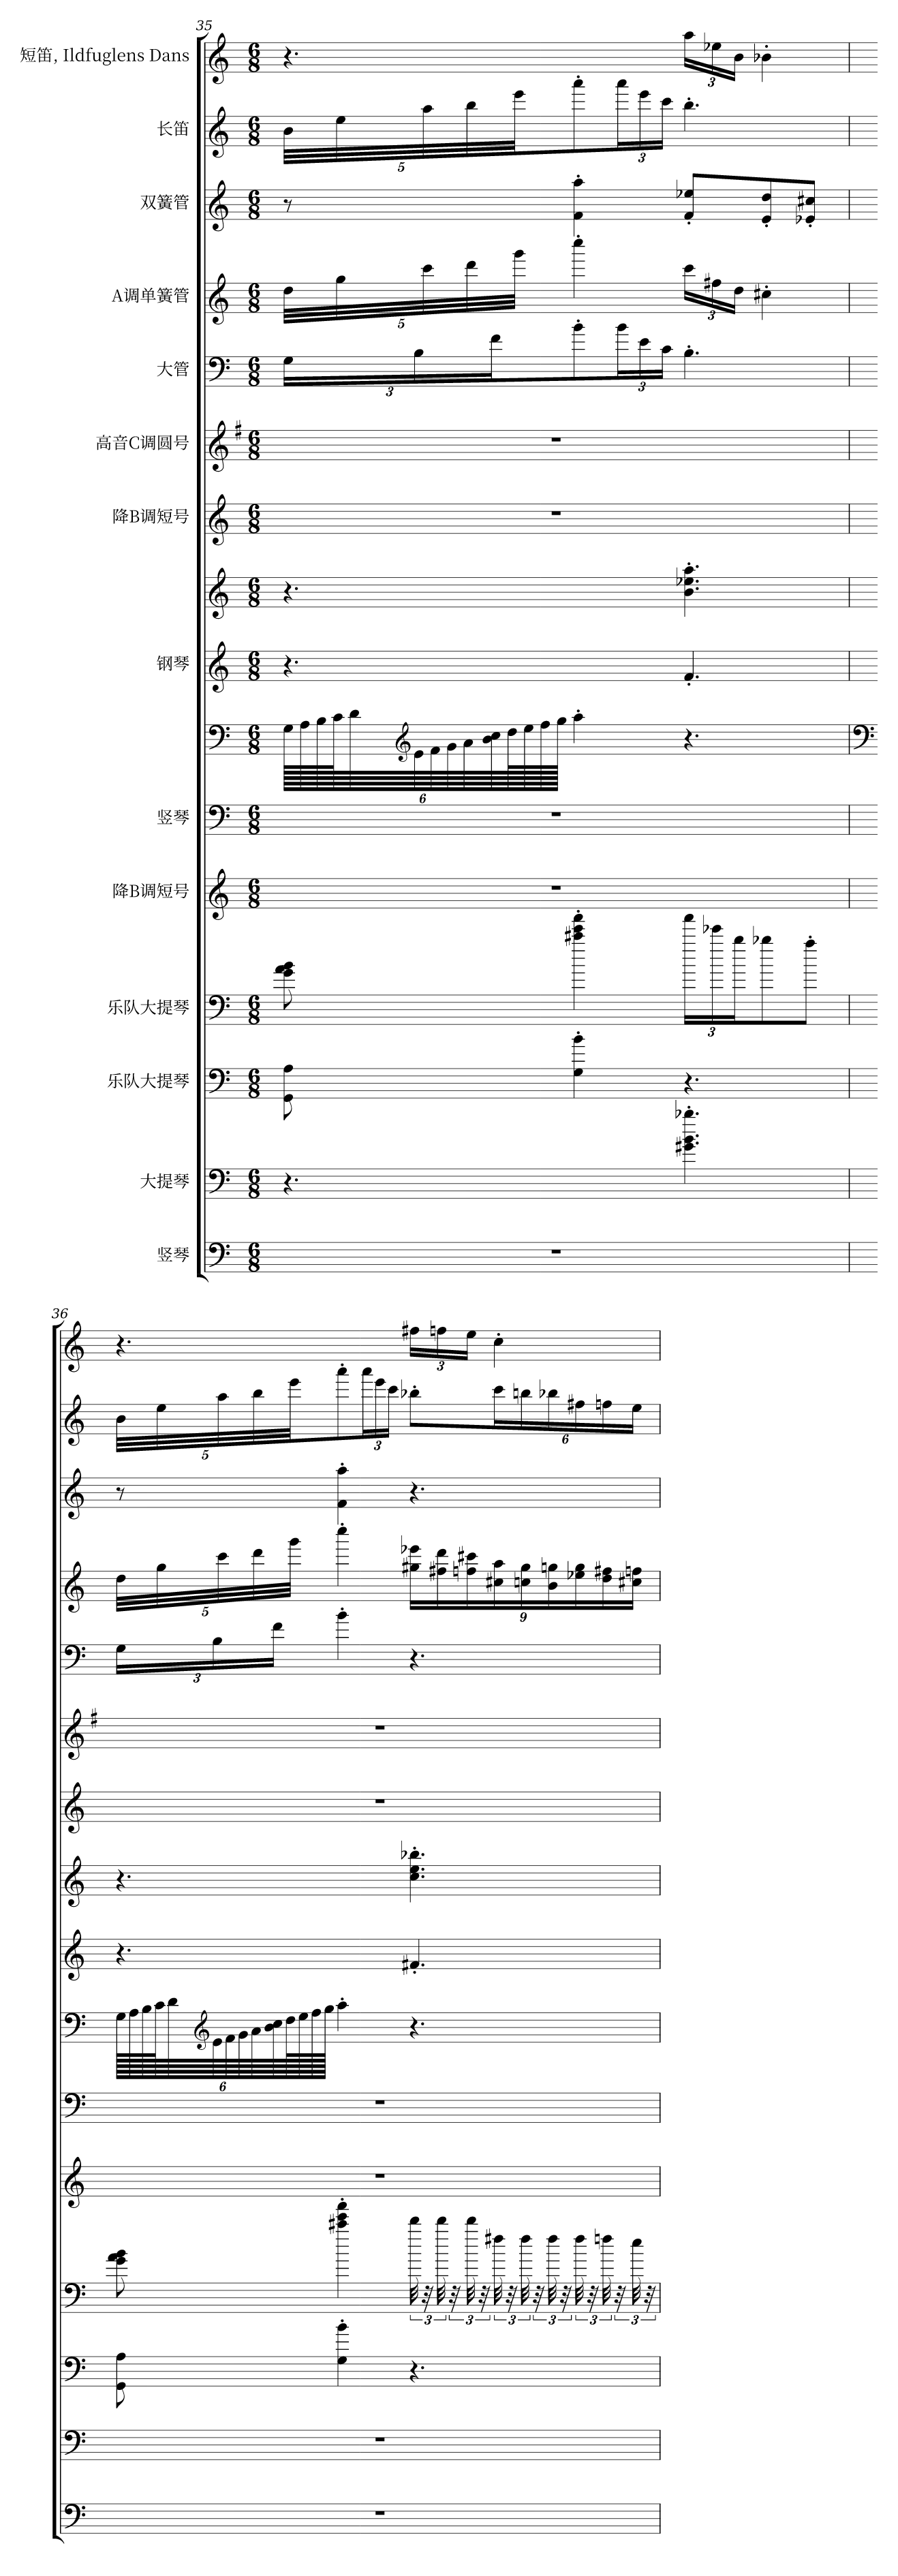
**kern	**kern	**kern	**kern	**kern	**kern	**kern	**kern	**kern	**kern	**kern	**kern	**kern	**kern	**kern	**kern
*part14	*part13	*part12	*part11	*part10	*part9	*part9	*part8	*part8	*part7	*part6	*part5	*part4	*part3	*part2	*part1
*staff16	*staff15	*staff14	*staff13	*staff12	*staff11	*staff10	*staff9	*staff8	*staff7	*staff6	*staff5	*staff4	*staff3	*staff2	*staff1
*I"竖琴	*I"大提琴	*I"乐队大提琴	*I"乐队大提琴	*I"降B调短号	*I"竖琴	*	*I"钢琴	*	*I"降B调短号	*I"高音C调圆号	*I"大管	*I"A调单簧管	*I"双簧管	*I"长笛	*I"短笛, Ildfuglens Dans
!!LO:PB:g=z
*clefF4	*clefF4	*clefF4	*clefF4	*clefG2	*clefF4	*clefF4	*clefG2	*clefG2	*clefG2	*clefG2	*clefF4	*clefG2	*clefG2	*clefG2	*clefG2
*	*	*	*	*ITrd1c2	*	*	*	*	*ITrd1c2	*ITrd4c7	*	*ITrd2c3	*	*	*ITrd-7c-12
*k[]	*k[]	*k[]	*k[]	*k[b-e-]	*k[]	*k[]	*k[]	*k[]	*k[b-e-]	*k[]	*k[]	*k[f#c#g#]	*k[]	*k[]	*k[]
*M6/8	*M6/8	*M6/8	*M6/8	*M6/8	*M6/8	*M6/8	*M6/8	*M6/8	*M6/8	*M6/8	*M6/8	*M6/8	*M6/8	*M6/8	*M6/8
*	*	*	*	*	*	*	*	*	*	*	*Xbrackettup	*Xbrackettup	*	*Xbrackettup	*
=35	=35	=35	=35	=35	=35	=35	=35	=35	=35	=35	=35	=35	=35	=35	=35
2.r	4.r	8GG\ 8A\	8g\ 8a\ 8b\	2.r	2.r	128G\LLLLL	4.r	4.r	2.r	2.r	24G\LL	40b\LLL	8r	40b\LLL	4.r
.	.	.	.	.	.	128A\	.	.	.	.	.	.	.	.	.
.	.	.	.	.	.	128B\	.	.	.	.	.	.	.	.	.
.	.	.	.	.	.	128c\J	.	.	.	.	.	.	.	.	.
.	.	.	.	.	.	.	.	.	.	.	.	40ee\	.	40ee\	.
*	*	*	*	*	*	*Xbrackettup	*	*	*	*	*	*	*	*	*
.	.	.	.	.	.	96d\	.	.	.	.	.	.	.	.	.
*	*	*	*	*	*	*clefG2	*	*	*	*	*	*	*	*	*
.	.	.	.	.	.	96e\	.	.	.	.	24B\	.	.	.	.
.	.	.	.	.	.	.	.	.	.	.	.	40aa\	.	40aa\	.
.	.	.	.	.	.	96f\	.	.	.	.	.	.	.	.	.
.	.	.	.	.	.	96g\	.	.	.	.	.	.	.	.	.
.	.	.	.	.	.	96a\	.	.	.	.	.	.	.	.	.
.	.	.	.	.	.	.	.	.	.	.	.	40bb\	.	40bb\	.
.	.	.	.	.	.	96b\ 96cc\	.	.	.	.	24f\J	.	.	.	.
.	.	.	.	.	.	128dd\L	.	.	.	.	.	.	.	.	.
.	.	.	.	.	.	.	.	.	.	.	.	40eee\JJJ	.	40eee\JJ	.
.	.	.	.	.	.	128ee\	.	.	.	.	.	.	.	.	.
.	.	.	.	.	.	128ff\	.	.	.	.	.	.	.	.	.
.	.	.	.	.	.	128gg\JJJJJ	.	.	.	.	.	.	.	.	.
.	.	4G\' 4b\'	4ccc#X\' 4eee\' 4aaa\'	.	.	4aa'\	.	.	.	.	8b'\	4aaa'\	4f\' 4aa\'	8aaa'\	.
.	.	.	.	.	.	.	.	.	.	.	24b\L	.	.	24aaa\L	.
.	.	.	.	.	.	.	.	.	.	.	24e\	.	.	24eee\	.
.	.	.	.	.	.	.	.	.	.	.	24c\JJ	.	.	24ccc\JJ	.
*	*	*	*Xbrackettup	*	*	*	*	*	*	*	*	*	*	*	*Xbrackettup
.	4.g#X\' 4.b\' 4.bb-X\'	4.r	24aaa\LL	.	.	4.r	4.f'/	4.b\' 4.ee-X\' 4.aa\'	.	.	4.B'\	24aa\LL	8f/' 8ee-X/'L	4.bb'\	24aaa\LL
.	.	.	24eee-X\	.	.	.	.	.	.	.	.	24dd#X\	.	.	24eee-X\
.	.	.	24bb\J	.	.	.	.	.	.	.	.	24b\JJ	.	.	24bb\JJ
.	.	.	8bb-X\	.	.	.	.	.	.	.	.	4a#X'\	8e/' 8dd/'	.	4bb-X'\
.	.	.	8aa'\J	.	.	.	.	.	.	.	.	.	8e-X/' 8cc#X/'J	.	.
!!LO:PB:g=z
=36	=36	=36	=36	=36	=36	=36	=36	=36	=36	=36	=36	=36	=36	=36	=36
*	*	*	*	*	*	*clefF4	*	*	*	*	*	*	*	*	*
2.r	2.r	8GG\ 8A\	8g\ 8a\ 8b\	2.r	2.r	128G\LLLLL	4.r	4.r	2.r	2.r	24G\LL	40b\LLL	8r	40b\LLL	4.r
.	.	.	.	.	.	128A\	.	.	.	.	.	.	.	.	.
.	.	.	.	.	.	128B\	.	.	.	.	.	.	.	.	.
.	.	.	.	.	.	128c\J	.	.	.	.	.	.	.	.	.
.	.	.	.	.	.	.	.	.	.	.	.	40ee\	.	40ee\	.
.	.	.	.	.	.	96d\	.	.	.	.	.	.	.	.	.
*	*	*	*	*	*	*clefG2	*	*	*	*	*	*	*	*	*
.	.	.	.	.	.	96e\	.	.	.	.	24B\	.	.	.	.
.	.	.	.	.	.	.	.	.	.	.	.	40aa\	.	40aa\	.
.	.	.	.	.	.	96f\	.	.	.	.	.	.	.	.	.
.	.	.	.	.	.	96g\	.	.	.	.	.	.	.	.	.
.	.	.	.	.	.	96a\	.	.	.	.	.	.	.	.	.
.	.	.	.	.	.	.	.	.	.	.	.	40bb\	.	40bb\	.
.	.	.	.	.	.	96b\ 96cc\	.	.	.	.	24f\JJ	.	.	.	.
.	.	.	.	.	.	128dd\L	.	.	.	.	.	.	.	.	.
.	.	.	.	.	.	.	.	.	.	.	.	40eee\JJJ	.	40eee\JJ	.
.	.	.	.	.	.	128ee\	.	.	.	.	.	.	.	.	.
.	.	.	.	.	.	128ff\	.	.	.	.	.	.	.	.	.
.	.	.	.	.	.	128gg\JJJJJ	.	.	.	.	.	.	.	.	.
.	.	4G\' 4b\'	4ccc#X\' 4eee\' 4aaa\'	.	.	4aa'\	.	.	.	.	4b'\	4aaa'\	4f\' 4aa\'	8aaa'\	.
.	.	.	.	.	.	.	.	.	.	.	.	.	.	24aaa\L	.
.	.	.	.	.	.	.	.	.	.	.	.	.	.	24eee\	.
.	.	.	.	.	.	.	.	.	.	.	.	.	.	24ccc\JJ	.
*	*	*	*brackettup	*	*	*	*	*	*	*	*	*	*	*	*
.	.	4.r	48ddd\	.	.	4.r	4.f#X'/	4.cc\' 4.ee\' 4.bb-X\'	.	.	4.r	24ee#X\ 24cccn\LL	4.r	8bb-X'\L	24fff#X\LL
.	.	.	48r	.	.	.	.	.	.	.	.	.	.	.	.
.	.	.	48ddd\	.	.	.	.	.	.	.	.	24dd#X\ 24bb\	.	.	24fffn\
.	.	.	48r	.	.	.	.	.	.	.	.	.	.	.	.
.	.	.	48ddd\	.	.	.	.	.	.	.	.	24ddn\ 24aa#X\	.	.	24eee\JJ
.	.	.	48r	.	.	.	.	.	.	.	.	.	.	.	.
.	.	.	48ff#X\	.	.	.	.	.	.	.	.	24a#X\ 24ff#\	.	24ccc\L	4ccc'\
.	.	.	48r	.	.	.	.	.	.	.	.	.	.	.	.
.	.	.	48ff#\	.	.	.	.	.	.	.	.	24an\ 24ee#\	.	24bbn\	.
.	.	.	48r	.	.	.	.	.	.	.	.	.	.	.	.
.	.	.	48ff#\	.	.	.	.	.	.	.	.	24g#\ 24een\	.	24bb-X\	.
.	.	.	48r	.	.	.	.	.	.	.	.	.	.	.	.
.	.	.	48ff#\	.	.	.	.	.	.	.	.	24ccn\ 24ee\	.	24ff#X\	.
.	.	.	48r	.	.	.	.	.	.	.	.	.	.	.	.
.	.	.	48ffn\	.	.	.	.	.	.	.	.	24b\ 24dd#X\	.	24ffn\	.
.	.	.	48r	.	.	.	.	.	.	.	.	.	.	.	.
.	.	.	48ee\	.	.	.	.	.	.	.	.	24a#X\ 24ddn\JJ	.	24ee\JJ	.
.	.	.	48r	.	.	.	.	.	.	.	.	.	.	.	.
=	=	=	=	=	=	=	=	=	=	=	=	=	=	=	=
*-	*-	*-	*-	*-	*-	*-	*-	*-	*-	*-	*-	*-	*-	*-	*-
